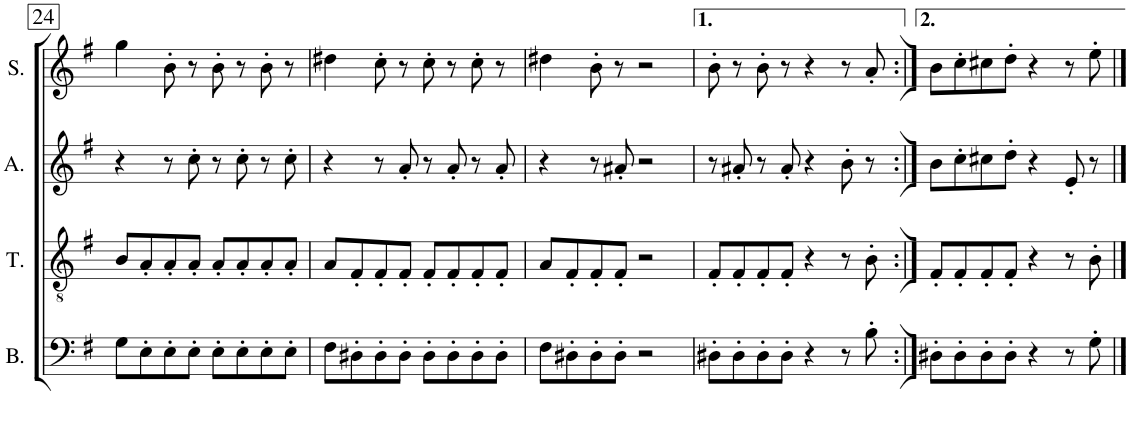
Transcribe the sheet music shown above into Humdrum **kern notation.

**kern	**kern	**kern	**kern
*part4	*part3	*part2	*part1
*staff4	*staff3	*staff2	*staff1
*I"B.	*I"T.	*I"A.	*I"S.
*I'B.	*I'T.	*I'A.	*I'S.
!!LO:PB:g=z
*clefF4	*clefGv2	*clefG2	*clefG2
*k[f#]	*k[f#]	*k[f#]	*k[f#]
*M4/4	*M4/4	*M4/4	*M4/4
=24	=24	=24	=24
8G\L	8B/L	4r	4gg\
8E'\	8A'/	.	.
8E'\	8A'/	8r	8b'\
8E'\J	8A'/J	8cc'\	8r
8E'\L	8A'/L	8r	8b'\
8E'\	8A'/	8cc'\	8r
8E'\	8A'/	8r	8b'\
8E'\J	8A'/J	8cc'\	8r
=25	=25	=25	=25
8F#\L	8A/L	4r	4dd#X\
8D#X'\	8F#'/	.	.
8D#'\	8F#'/	8r	8cc'\
8D#'\J	8F#'/J	8a'/	8r
8D#'\L	8F#'/L	8r	8cc'\
8D#'\	8F#'/	8a'/	8r
8D#'\	8F#'/	8r	8cc'\
8D#'\J	8F#'/J	8a'/	8r
=26	=26	=26	=26
8F#\L	8A/L	4r	4dd#X\
8D#X'\	8F#'/	.	.
8D#'\	8F#'/	8r	8b'\
8D#'\J	8F#'/J	8a#X'/	8r
2r	2r	2r	2r
=27	=27	=27	=27
8D#X'\L	8F#'/L	8r	8b'\
8D#'\	8F#'/	8a#X'/	8r
8D#'\	8F#'/	8r	8b'\
8D#'\J	8F#'/J	8a#'/	8r
4r	4r	4r	4r
8r	8r	8b'\	8r
8B'\	8B'\	8r	8a'/
=28:|!	=28:|!	=28:|!	=28:|!
8D#X'\L	8F#'/L	8b\L	8b\L
8D#'\	8F#'/	8cc'\	8cc'\
8D#'\	8F#'/	8cc#X\	8cc#X\
8D#'\J	8F#'/J	8dd'\J	8dd'\J
4r	4r	4r	4r
8r	8r	8e'/	8r
8G'\	8B'\	8r	8ee'\
==	==	==	==
*-	*-	*-	*-
